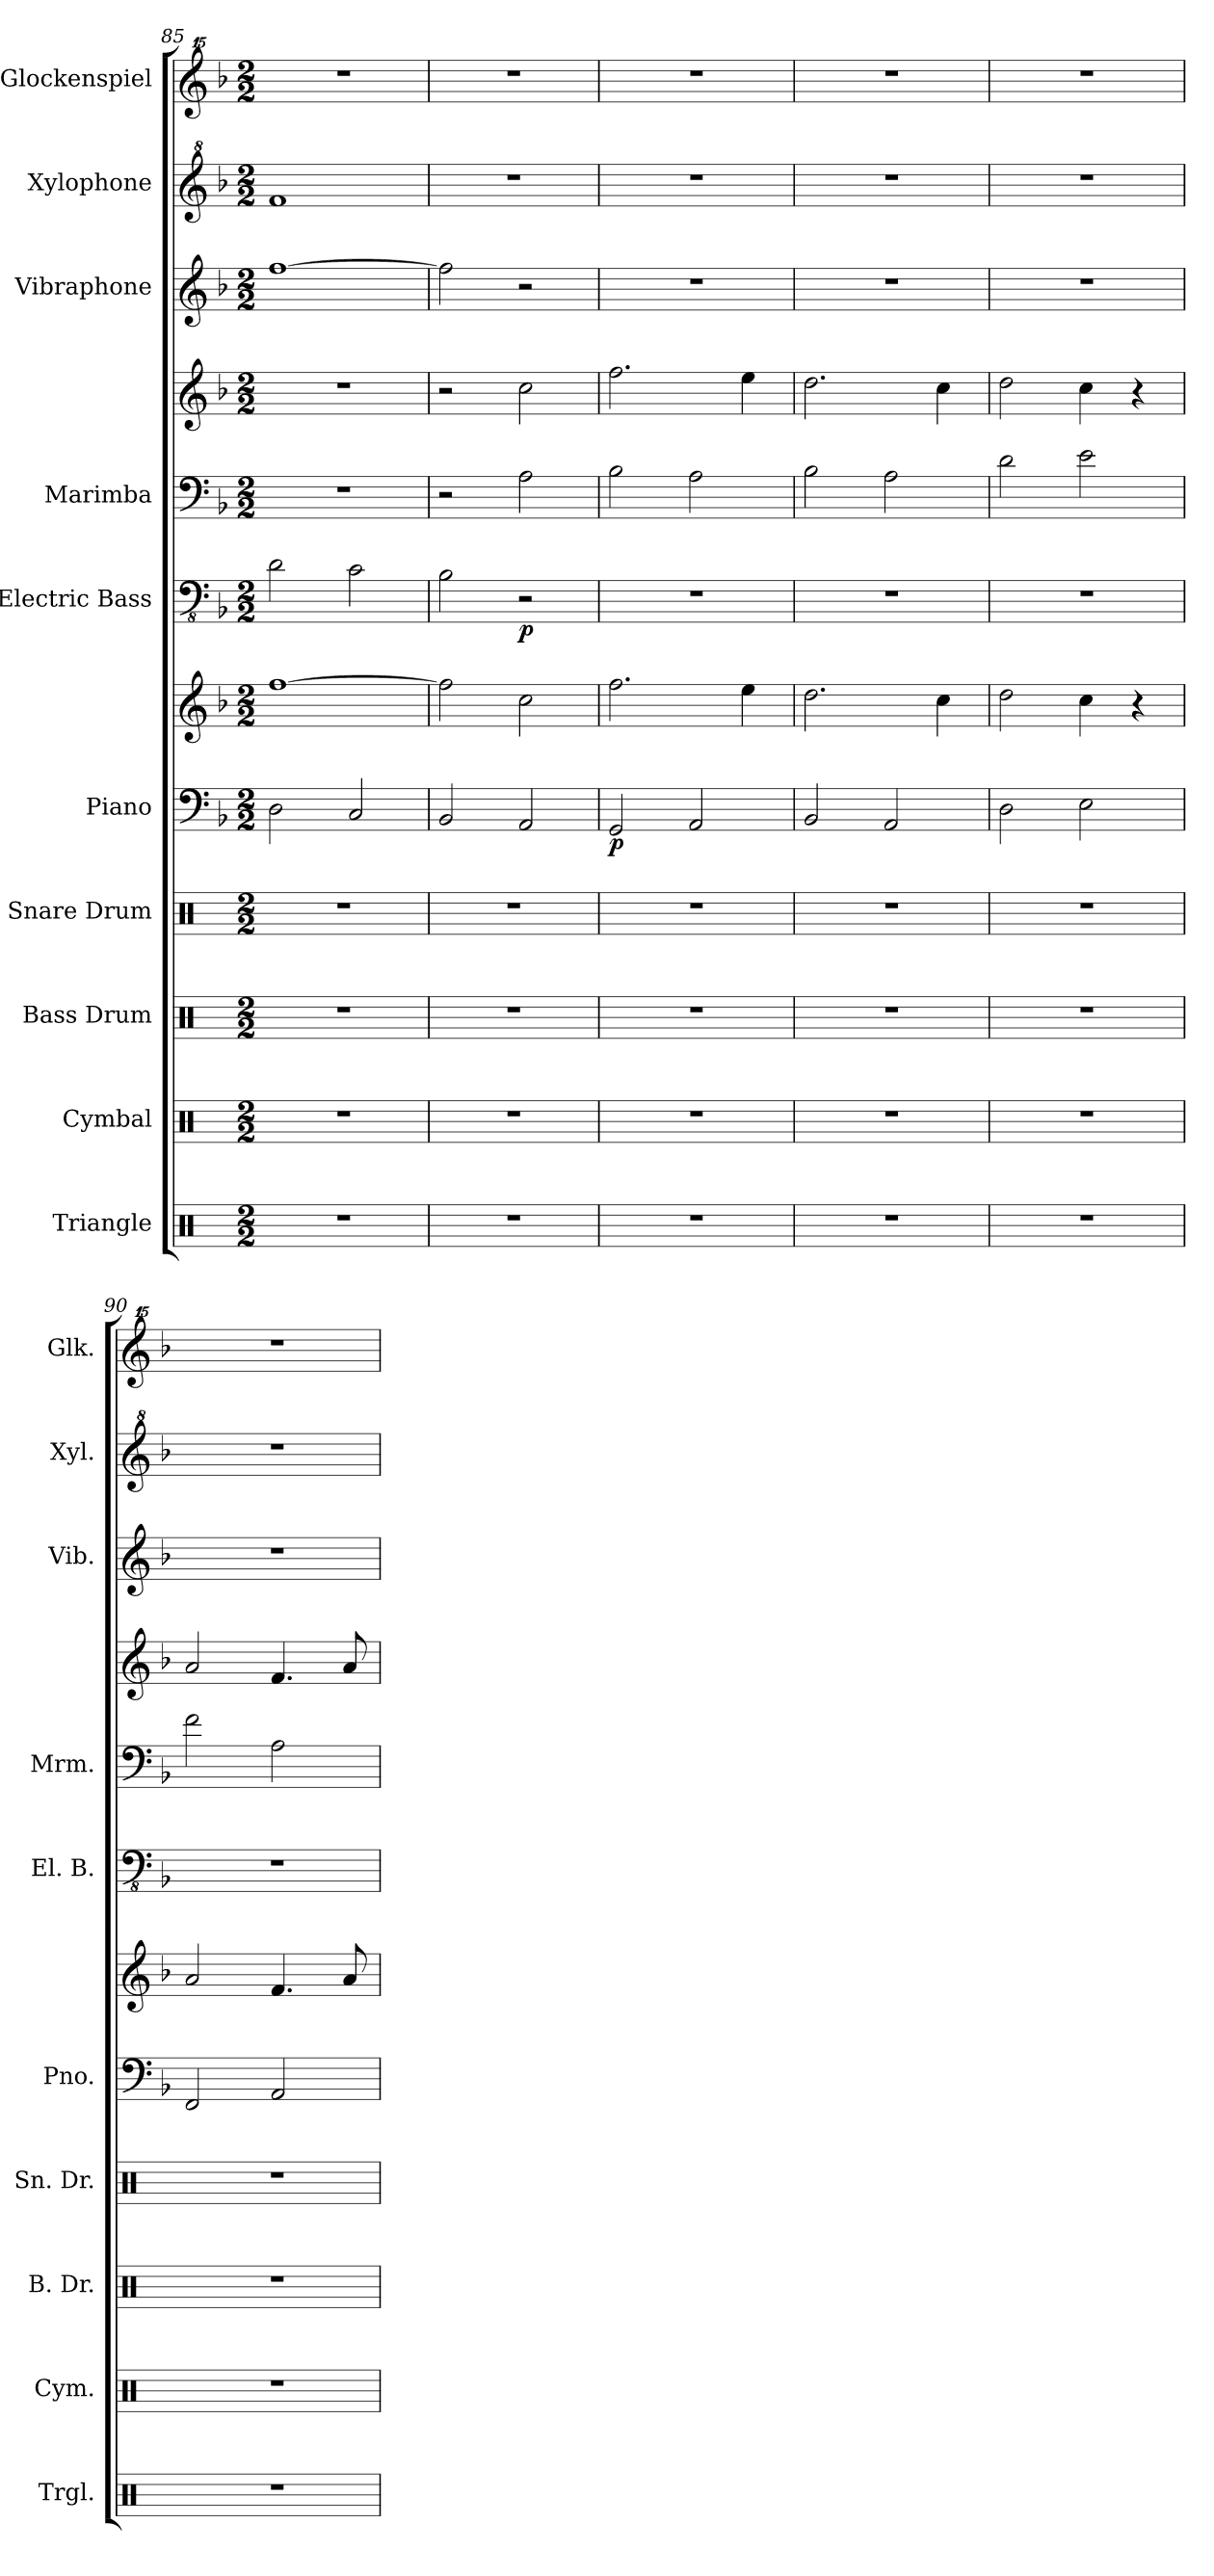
**kern	**kern	**kern	**kern	**kern	**kern	**dynam	**kern	**dynam	**kern	**kern	**dynam	**kern	**kern	**kern
*part10	*part9	*part8	*part7	*part6	*part6	*part6	*part5	*part5	*part4	*part4	*part4	*part3	*part2	*part1
*staff12	*staff11	*staff10	*staff9	*staff8	*staff7	*staff7/8	*staff6	*staff6	*staff5	*staff4	*staff4/5	*staff3	*staff2	*staff1
*I"Triangle	*I"Cymbal	*I"Bass Drum	*I"Snare Drum	*I"Piano	*	*	*I"Electric Bass	*	*I"Marimba	*	*	*I"Vibraphone	*I"Xylophone	*I"Glockenspiel
*I'Trgl.	*I'Cym.	*I'B. Dr.	*I'Sn. Dr.	*I'Pno.	*	*	*I'El. B.	*	*I'Mrm.	*	*	*I'Vib.	*I'Xyl.	*I'Glk.
*clefX	*clefX	*clefX	*clefX	*clefF4	*clefG2	*	*clefFv4	*	*clefF4	*clefG2	*	*clefG2	*clefG^2	*clefG^^2
*k[]	*k[]	*k[]	*k[]	*k[b-]	*k[b-]	*	*k[b-]	*	*k[b-]	*k[b-]	*	*k[b-]	*k[b-]	*k[b-]
*C:	*C:	*C:	*C:	*F:	*F:	*	*F:	*	*F:	*F:	*	*F:	*F:	*F:
*M2/2	*M2/2	*M2/2	*M2/2	*M2/2	*M2/2	*	*M2/2	*	*M2/2	*M2/2	*	*M2/2	*M2/2	*M2/2
=85	=85	=85	=85	=85	=85	=85	=85	=85	=85	=85	=85	=85	=85	=85
1r	1r	1r	1r	2D\	[1ff	.	2D\	.	1r	1r	.	[1ff	1ff	1r
.	.	.	.	2C/	.	.	2C\	.	.	.	.	.	.	.
=86	=86	=86	=86	=86	=86	=86	=86	=86	=86	=86	=86	=86	=86	=86
1r	1r	1r	1r	2BB-/	2ff\]	.	2BB-\	.	2r	2r	.	2ff\]	1r	1r
!	!	!	!	!	!	!LO:DY:b=2	!	!	!	!	!	!	!	!
!	!	!	!	!	!	!LO:DY:n=1:b	!	!LO:DY:b	!	!	!LO:DY:b=2	!	!	!
!	!	!	!	!	!	!	!	!	!	!	!LO:DY:n=1:b	!	!	!
.	.	.	.	2AA/	2cc\	p f	2r	p	2A\	2cc\	pp f	2r	.	.
=87	=87	=87	=87	=87	=87	=87	=87	=87	=87	=87	=87	=87	=87	=87
!	!	!	!	!	!	!LO:DY:b=2	!	!	!	!	!	!	!	!
1r	1r	1r	1r	2GG/	2.ff\	p	1r	.	2B-\	2.ff\	.	1r	1r	1r
.	.	.	.	2AA/	.	.	.	.	2A\	.	.	.	.	.
.	.	.	.	.	4ee\	.	.	.	.	4ee\	.	.	.	.
=88	=88	=88	=88	=88	=88	=88	=88	=88	=88	=88	=88	=88	=88	=88
1r	1r	1r	1r	2BB-/	2.dd\	.	1r	.	2B-\	2.dd\	.	1r	1r	1r
.	.	.	.	2AA/	.	.	.	.	2A\	.	.	.	.	.
.	.	.	.	.	4cc\	.	.	.	.	4cc\	.	.	.	.
!!LO:PB:g=z
=89	=89	=89	=89	=89	=89	=89	=89	=89	=89	=89	=89	=89	=89	=89
1r	1r	1r	1r	2D\	2dd\	.	1r	.	2d\	2dd\	.	1r	1r	1r
.	.	.	.	2E\	4cc\	.	.	.	2e\	4cc\	.	.	.	.
.	.	.	.	.	4r	.	.	.	.	4r	.	.	.	.
=90	=90	=90	=90	=90	=90	=90	=90	=90	=90	=90	=90	=90	=90	=90
1r	1r	1r	1r	2FF/	2a/	.	1r	.	2f\	2a/	.	1r	1r	1r
.	.	.	.	2AA/	4.f/	.	.	.	2A\	4.f/	.	.	.	.
.	.	.	.	.	8a/	.	.	.	.	8a/	.	.	.	.
=	=	=	=	=	=	=	=	=	=	=	=	=	=	=
*-	*-	*-	*-	*-	*-	*-	*-	*-	*-	*-	*-	*-	*-	*-
